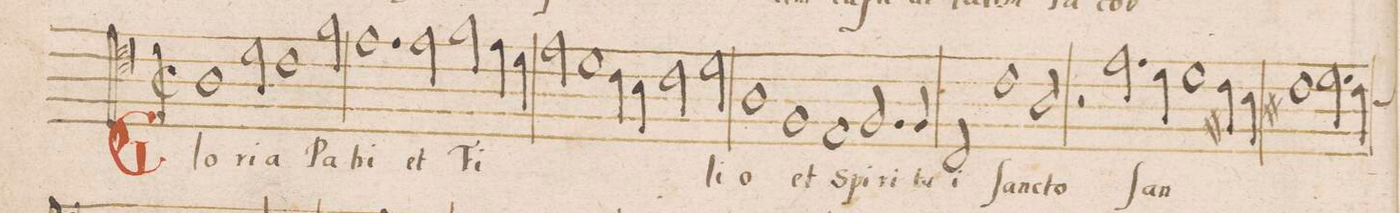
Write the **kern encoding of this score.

**kern	**text
*I""ALTUS	*
*clefC4	*
*k[]	*
*met(C|)	*
*M2/1	*
1A	Glo-
2d\	-ri-
1c\	-a
=53-	=53-
2f\	Pa-
1.e	-tri
=54-	=54-
2e\	et
2f\	Fi-
4e\	.
4d\	.
=55-	=55-
2e\	.
1d	.
4c\	.
4B\	.
=56-	=56-
2c\	.
2d\	-li-
1A	-o
=57-	=57-
1F	et
1E	Spi-
=58-	=58-
2.F/	-ri-
4F/	-tu-
2C/	-i
1c\	ſan-
=59-	=59-
2A/	-cto
2r	.
2.e\	ſan-
=60-	=60-
4d\	.
1d	.
4c#X\	.
4B\	.
=61-	=61-
1c#X	.
2.d\	.
*custos:B	*
4c#\	.
=62-	=62-
*-	*-
